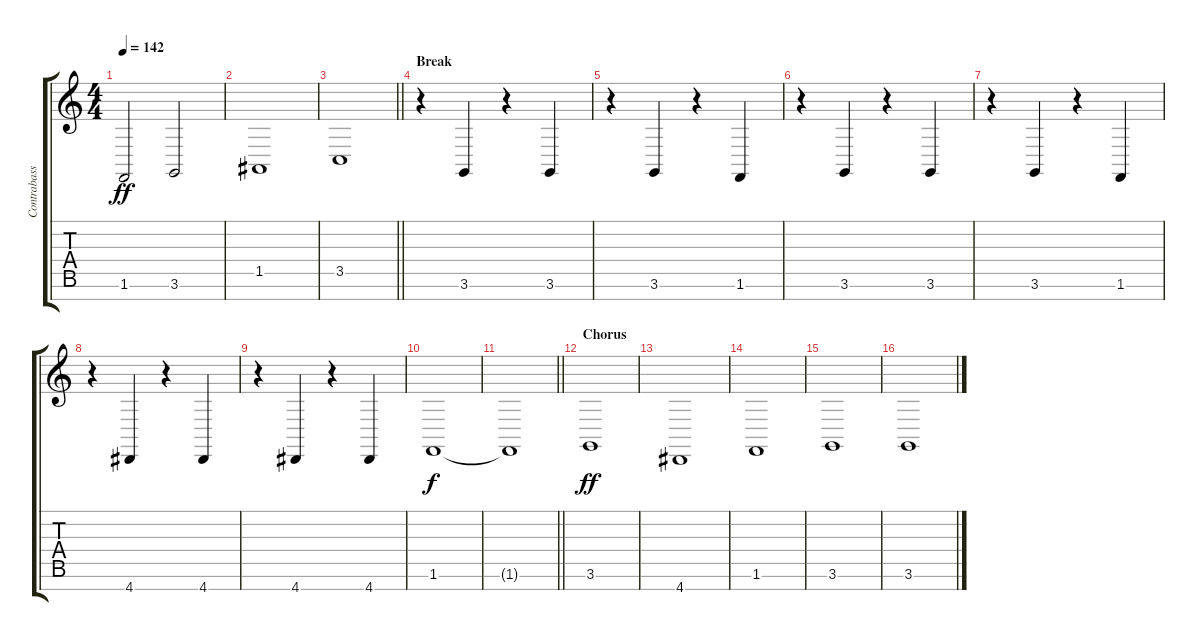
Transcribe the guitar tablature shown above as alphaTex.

\track ("Contrabass" "Contrabass") {instrument stringensemble1}
\staff {score tabs}
\tuning (E4 B3 G3 D3 A2 E2 B1) {hide}
\ts (4 4)
\tempo 142
\clef g2
\ks c
1.6.2{dy ff} 3.6.2 |
1.5.1 |
\barLineRight lightlight
3.5.1 |
\section ("" "Break")
r.4 3.6.4 r.4 3.6.4 |
r.4 3.6.4 r.4 1.6.4 |
r.4 3.6.4 r.4 3.6.4 |
r.4 3.6.4 r.4 1.6.4 |
r.4 4.7.4 r.4 4.7.4 |
r.4 4.7.4 r.4 4.7.4 |
1.6.1{dy f} |
\barLineRight lightlight
1.6{t}.1 |
\section ("" "Chorus")
3.6.1{dy ff} |
4.7.1 |
1.6.1 |
3.6.1 |
3.6.1
